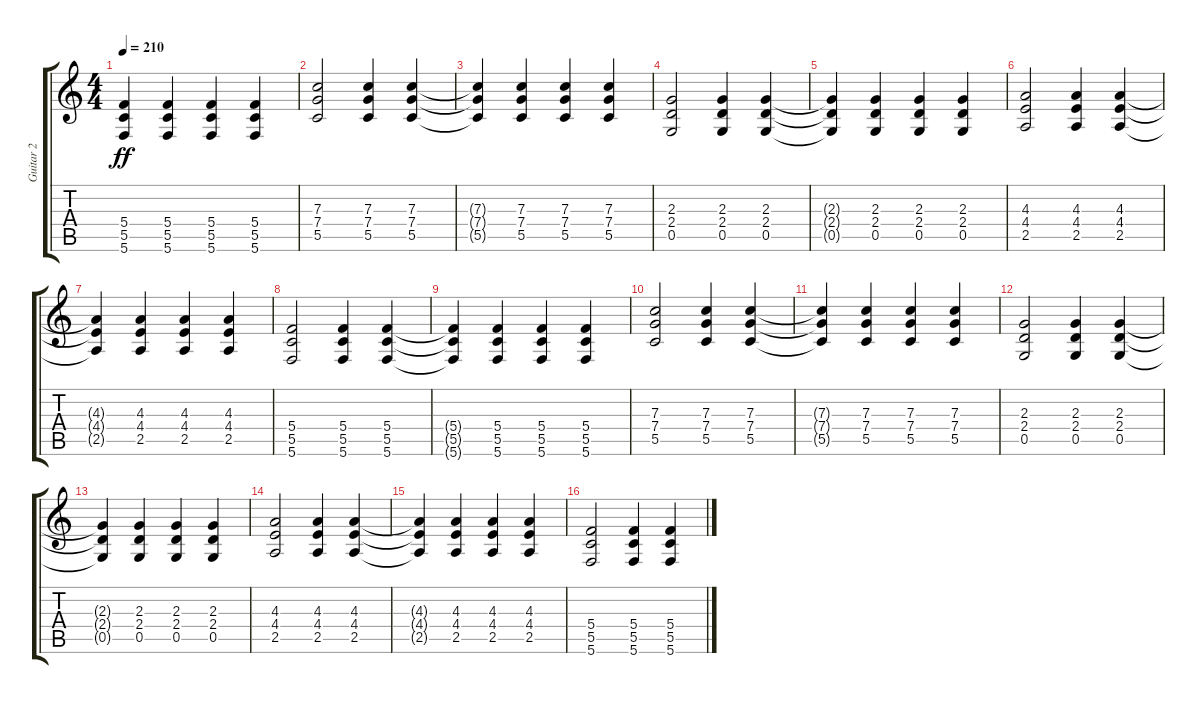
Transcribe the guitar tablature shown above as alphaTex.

\track ("Guitar 2" "Guitar 2") {instrument distortionguitar}
\staff {score tabs}
\tuning (D4 A3 F3 C3 G2 C2) {hide}
\ts (4 4)
\tempo 210
\clef g2
\ks c
(5.4{t} 5.5{t} 5.6{t}).4{dy ff} (5.4 5.5 5.6).4 (5.4 5.5 5.6).4 (5.4 5.5 5.6).4 |
(7.3 7.4 5.5).2 (7.3 7.4 5.5).4 (7.3 7.4 5.5).4 |
(7.3{t} 7.4{t} 5.5{t}).4 (7.3 7.4 5.5).4 (7.3 7.4 5.5).4 (7.3 7.4 5.5).4 |
(2.3 2.4 0.5).2 (2.3 2.4 0.5).4 (2.3 2.4 0.5).4 |
(2.3{t} 2.4{t} 0.5{t}).4 (2.3 2.4 0.5).4 (2.3 2.4 0.5).4 (2.3 2.4 0.5).4 |
(4.3 4.4 2.5).2 (4.3 4.4 2.5).4 (4.3 4.4 2.5).4 |
(4.3{t} 4.4{t} 2.5{t}).4 (4.3 4.4 2.5).4 (4.3 4.4 2.5).4 (4.3 4.4 2.5).4 |
(5.4 5.5 5.6).2 (5.4 5.5 5.6).4 (5.4 5.5 5.6).4 |
(5.4{t} 5.5{t} 5.6{t}).4 (5.4 5.5 5.6).4 (5.4 5.5 5.6).4 (5.4 5.5 5.6).4 |
(7.3 7.4 5.5).2 (7.3 7.4 5.5).4 (7.3 7.4 5.5).4 |
(7.3{t} 7.4{t} 5.5{t}).4 (7.3 7.4 5.5).4 (7.3 7.4 5.5).4 (7.3 7.4 5.5).4 |
(2.3 2.4 0.5).2 (2.3 2.4 0.5).4 (2.3 2.4 0.5).4 |
(2.3{t} 2.4{t} 0.5{t}).4 (2.3 2.4 0.5).4 (2.3 2.4 0.5).4 (2.3 2.4 0.5).4 |
(4.3 4.4 2.5).2 (4.3 4.4 2.5).4 (4.3 4.4 2.5).4 |
(4.3{t} 4.4{t} 2.5{t}).4 (4.3 4.4 2.5).4 (4.3 4.4 2.5).4 (4.3 4.4 2.5).4 |
(5.4 5.5 5.6).2 (5.4 5.5 5.6).4 (5.4 5.5 5.6).4
